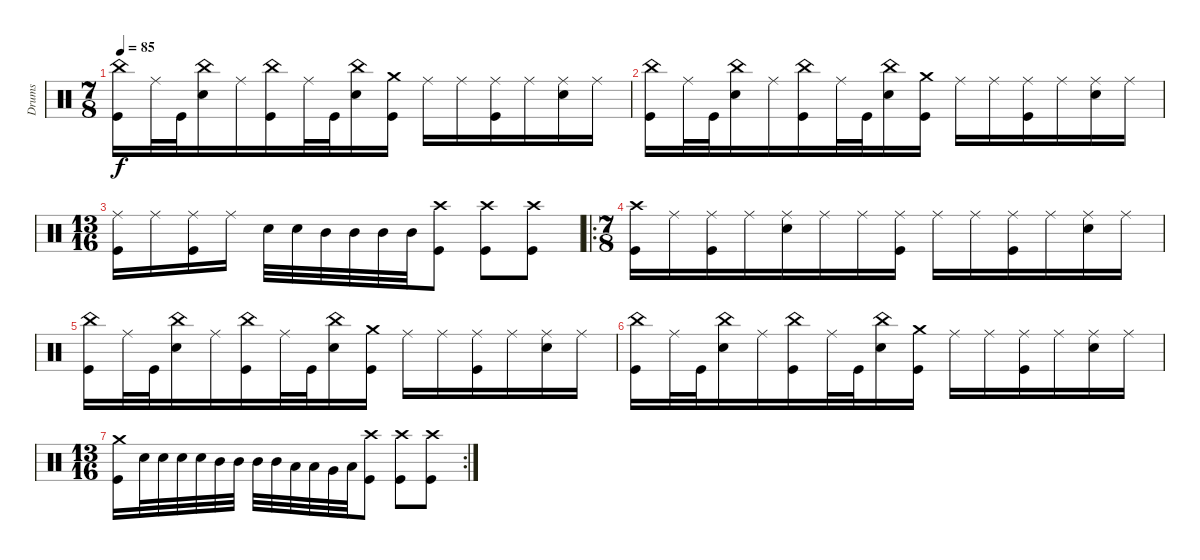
\track ("Drums" "Drums") {instrument percussion}
\staff {score}
\articulation defaults
\ts (7 8)
\tempo 85
\clef neutral
\ks c
("China (hit)" "Kick (hit)").16{dy f} "Ride (middle)".32 "Kick (hit)".32 ("China (hit)" "Electric Snare (hit)").16 "Ride (middle)".16 ("China (hit)" "Kick (hit)").16 "Ride (middle)".32 "Kick (hit)".32 ("China (hit)" "Electric Snare (hit)").16 ("Crash medium (hit)" "Kick (hit)").16 "Ride (middle)".16 "Ride (middle)".16 ("Ride (middle)" "Kick (hit)").16 "Ride (middle)".16 ("Ride (middle)" "Electric Snare (hit)").16 "Ride (middle)".16 |
("China (hit)" "Kick (hit)").16 "Ride (middle)".32 "Kick (hit)".32 ("China (hit)" "Electric Snare (hit)").16 "Ride (middle)".16 ("China (hit)" "Kick (hit)").16 "Ride (middle)".32 "Kick (hit)".32 ("China (hit)" "Electric Snare (hit)").16 ("Crash medium (hit)" "Kick (hit)").16 "Ride (middle)".16 "Ride (middle)".16 ("Ride (middle)" "Kick (hit)").16 "Ride (middle)".16 ("Ride (middle)" "Electric Snare (hit)").16 "Ride (middle)".16 |
\ts (13 16)
("Ride (middle)" "Kick (hit)").16 "Ride (middle)".16 ("Ride (middle)" "Kick (hit)").16 "Ride (middle)".16 "Electric Snare (hit)".32 "Electric Snare (hit)".32 "Mid Tom (hit)".32 "Mid Tom (hit)".32 "Mid Tom (hit)".32 "Mid Tom (hit)".32 ("Crash high (hit)" "Kick (hit)").8 ("Crash high (hit)" "Kick (hit)").8 ("Crash high (hit)" "Kick (hit)").8 |
\ro
\ts (7 8)
("Crash high (hit)" "Kick (hit)").16 "Ride (middle)".16 ("Ride (middle)" "Kick (hit)").16 "Ride (middle)".16 ("Ride (middle)" "Electric Snare (hit)").16 "Ride (middle)".16 "Ride (middle)".16 ("Ride (middle)" "Kick (hit)").16 "Ride (middle)".16 "Ride (middle)".16 ("Ride (middle)" "Kick (hit)").16 "Ride (middle)".16 ("Ride (middle)" "Electric Snare (hit)").16 "Ride (middle)".16 |
("China (hit)" "Kick (hit)").16 "Ride (middle)".32 "Kick (hit)".32 ("China (hit)" "Electric Snare (hit)").16 "Ride (middle)".16 ("China (hit)" "Kick (hit)").16 "Ride (middle)".32 "Kick (hit)".32 ("China (hit)" "Electric Snare (hit)").16 ("Crash medium (hit)" "Kick (hit)").16 "Ride (middle)".16 "Ride (middle)".16 ("Ride (middle)" "Kick (hit)").16 "Ride (middle)".16 ("Ride (middle)" "Electric Snare (hit)").16 "Ride (middle)".16 |
("China (hit)" "Kick (hit)").16 "Ride (middle)".32 "Kick (hit)".32 ("China (hit)" "Electric Snare (hit)").16 "Ride (middle)".16 ("China (hit)" "Kick (hit)").16 "Ride (middle)".32 "Kick (hit)".32 ("China (hit)" "Electric Snare (hit)").16 ("Crash medium (hit)" "Kick (hit)").16 "Ride (middle)".16 "Ride (middle)".16 ("Ride (middle)" "Kick (hit)").16 "Ride (middle)".16 ("Ride (middle)" "Electric Snare (hit)").16 "Ride (middle)".16 |
\rc 2
\ts (13 16)
("Crash medium (hit)" "Kick (hit)").16 "Electric Snare (hit)".32 "Electric Snare (hit)".32 "Electric Snare (hit)".32 "Electric Snare (hit)".32 "Mid Tom (hit)".32 "Mid Tom (hit)".32 "Mid Tom (hit)".32 "Mid Tom (hit)".32 "Low Tom (hit)".32 "Low Tom (hit)".32 "Very Low Tom (hit)".32 "Low Floor Tom (hit)".32 ("Crash high (hit)" "Kick (hit)").8 ("Crash high (hit)" "Kick (hit)").8 ("Crash high (hit)" "Kick (hit)").8
